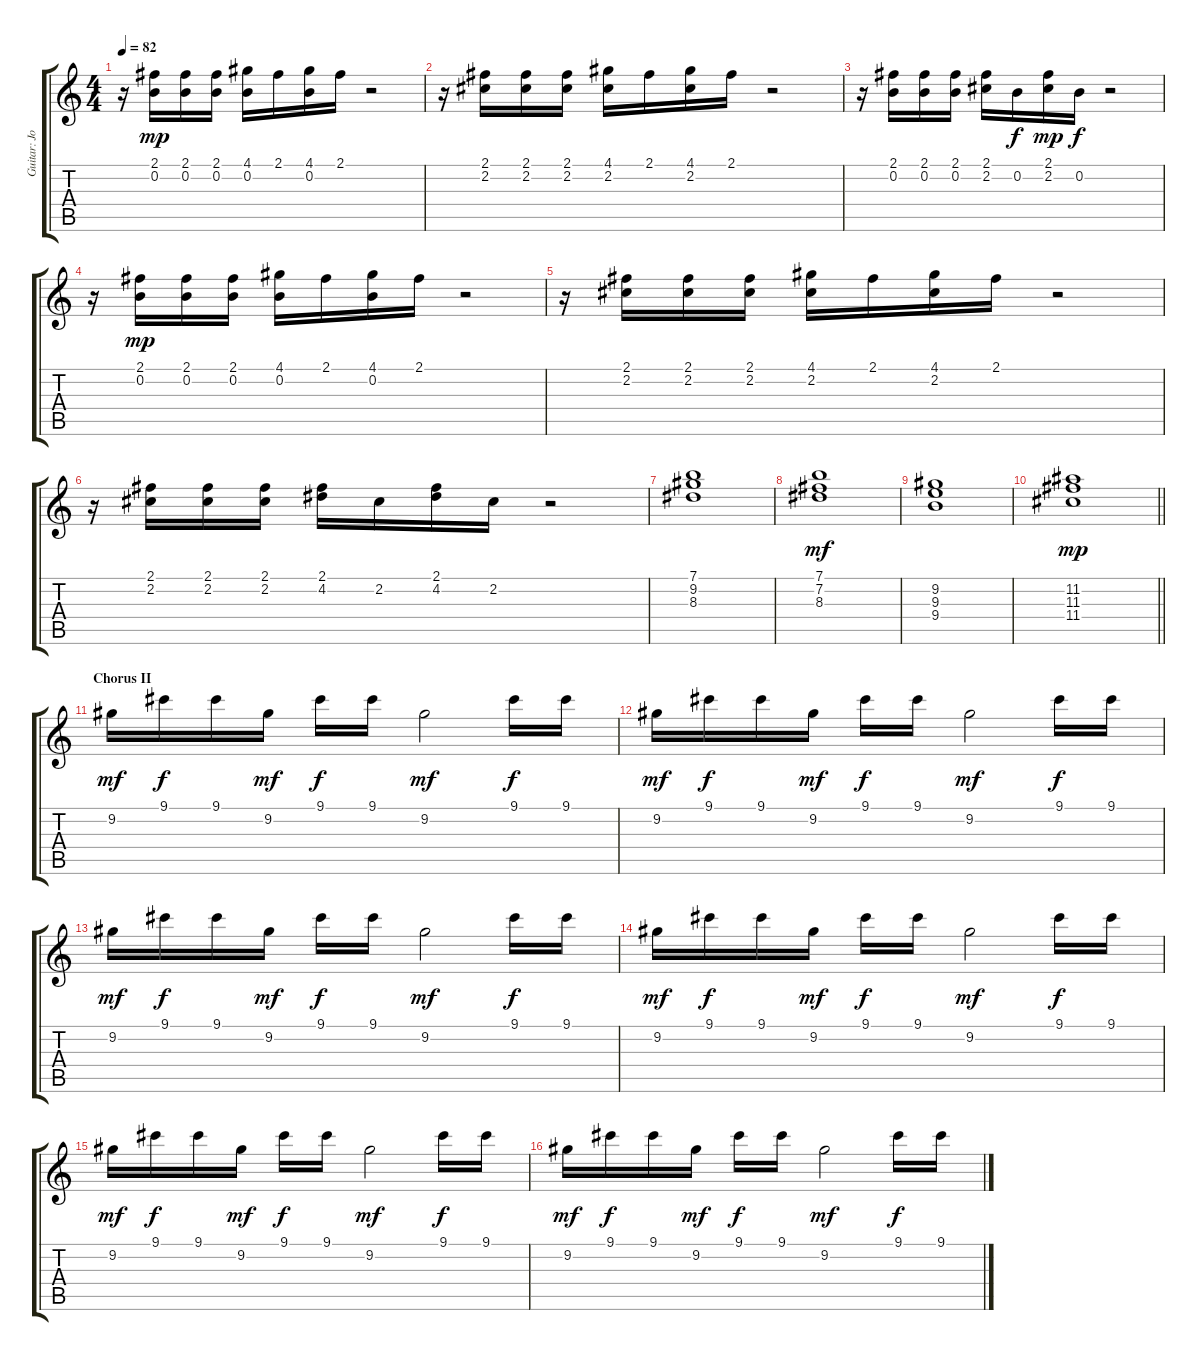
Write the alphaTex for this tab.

\track ("Guitar: Jonas" "Guitar: Jo") {instrument electricguitarjazz}
\staff {score tabs}
\tuning (E4 B3 G3 D3 A2 E2) {hide}
\ts (4 4)
\tempo 82
\clef g2
\ks c
r.16{dy f} (2.1 0.2).16{dy mp} (2.1 0.2).16 (2.1 0.2).16 (4.1 0.2).16 2.1.16 (4.1 0.2).16 2.1.16 r.2 |
r.16 (2.1 2.2).16 (2.1 2.2).16 (2.1 2.2).16 (4.1 2.2).16 2.1.16 (4.1 2.2).16 2.1.16 r.2 |
r.16 (2.1 0.2).16 (2.1 0.2).16 (2.1 0.2).16 (2.1 2.2).16 0.2.16{dy f} (2.1 2.2).16{dy mp} 0.2.16{dy f} r.2 |
r.16 (2.1 0.2).16{dy mp} (2.1 0.2).16 (2.1 0.2).16 (4.1 0.2).16 2.1.16 (4.1 0.2).16 2.1.16 r.2 |
r.16 (2.1 2.2).16 (2.1 2.2).16 (2.1 2.2).16 (4.1 2.2).16 2.1.16 (4.1 2.2).16 2.1.16 r.2 |
r.16 (2.1 2.2).16 (2.1 2.2).16 (2.1 2.2).16 (2.1 4.2).16 2.2.16 (2.1 4.2).16 2.2.16 r.2 |
(7.1 9.2 8.3).1 |
(7.1 7.2 8.3).1{dy mf} |
(9.2 9.3 9.4).1 |
\barLineRight lightlight
(11.2 11.3 11.4).1{dy mp} |
\section ("" "Chorus II")
9.2.16{dy mf} 9.1.16{dy f} 9.1.16 9.2.16{dy mf} 9.1.16{dy f} 9.1.16 9.2.2{dy mf} 9.1.16{dy f} 9.1.16 |
9.2.16{dy mf} 9.1.16{dy f} 9.1.16 9.2.16{dy mf} 9.1.16{dy f} 9.1.16 9.2.2{dy mf} 9.1.16{dy f} 9.1.16 |
9.2.16{dy mf} 9.1.16{dy f} 9.1.16 9.2.16{dy mf} 9.1.16{dy f} 9.1.16 9.2.2{dy mf} 9.1.16{dy f} 9.1.16 |
9.2.16{dy mf} 9.1.16{dy f} 9.1.16 9.2.16{dy mf} 9.1.16{dy f} 9.1.16 9.2.2{dy mf} 9.1.16{dy f} 9.1.16 |
9.2.16{dy mf} 9.1.16{dy f} 9.1.16 9.2.16{dy mf} 9.1.16{dy f} 9.1.16 9.2.2{dy mf} 9.1.16{dy f} 9.1.16 |
9.2.16{dy mf} 9.1.16{dy f} 9.1.16 9.2.16{dy mf} 9.1.16{dy f} 9.1.16 9.2.2{dy mf} 9.1.16{dy f} 9.1.16
